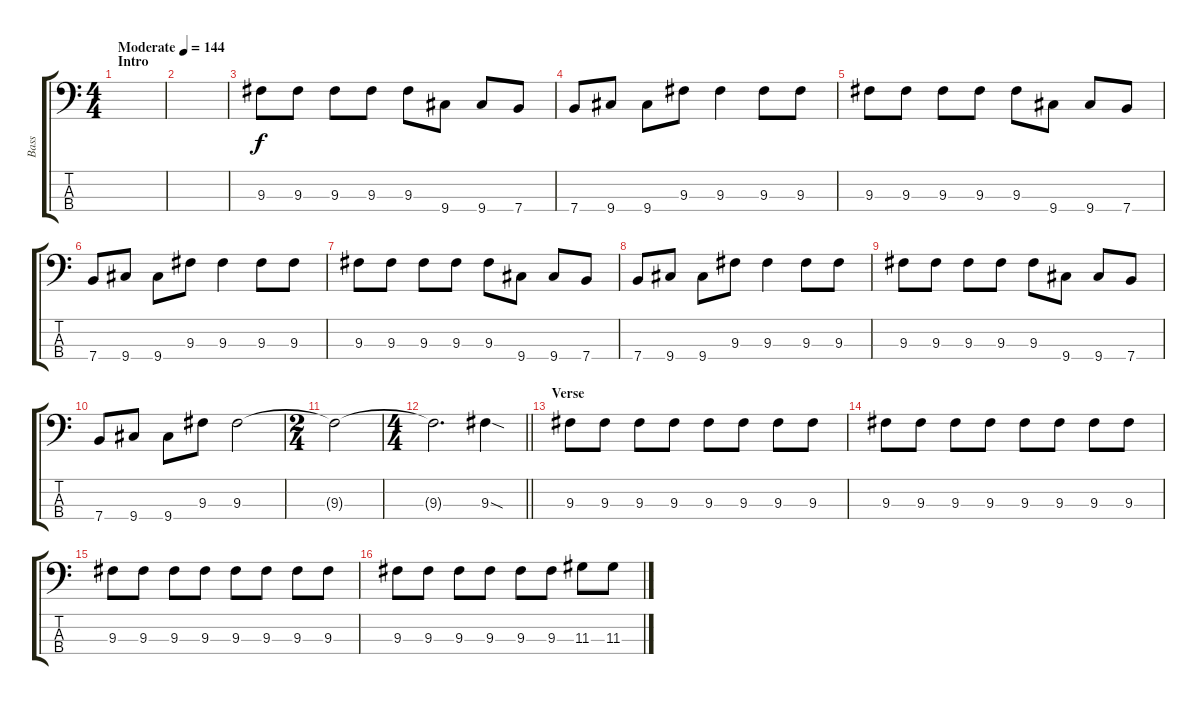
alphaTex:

\track ("Bass" "Bass") {instrument electricbasspick}
\staff {score tabs}
\tuning (G2 D2 A1 E1) {hide}
\ts (4 4)
\section ("" "Intro")
\tempo (144 "Moderate")
\clef f4
\ks c
|
|
9.3.8 9.3.8 9.3.8 9.3.8 9.3.8 9.4.8 9.4.8 7.4.8 |
7.4.8 9.4.8 9.4.8 9.3.8 9.3.4 9.3.8 9.3.8 |
9.3.8 9.3.8 9.3.8 9.3.8 9.3.8 9.4.8 9.4.8 7.4.8 |
7.4.8 9.4.8 9.4.8 9.3.8 9.3.4 9.3.8 9.3.8 |
9.3.8 9.3.8 9.3.8 9.3.8 9.3.8 9.4.8 9.4.8 7.4.8 |
7.4.8 9.4.8 9.4.8 9.3.8 9.3.4 9.3.8 9.3.8 |
9.3.8 9.3.8 9.3.8 9.3.8 9.3.8 9.4.8 9.4.8 7.4.8 |
7.4.8 9.4.8 9.4.8 9.3.8 9.3.2 |
\ts (2 4)
9.3{t}.2 |
\ts (4 4)
\barLineRight lightlight
9.3{t}.2{d} 9.3{sod}.4 |
\section ("" "Verse")
9.3.8 9.3.8 9.3.8 9.3.8 9.3.8 9.3.8 9.3.8 9.3.8 |
9.3.8 9.3.8 9.3.8 9.3.8 9.3.8 9.3.8 9.3.8 9.3.8 |
9.3.8 9.3.8 9.3.8 9.3.8 9.3.8 9.3.8 9.3.8 9.3.8 |
9.3.8 9.3.8 9.3.8 9.3.8 9.3.8 9.3.8 11.3.8 11.3.8
